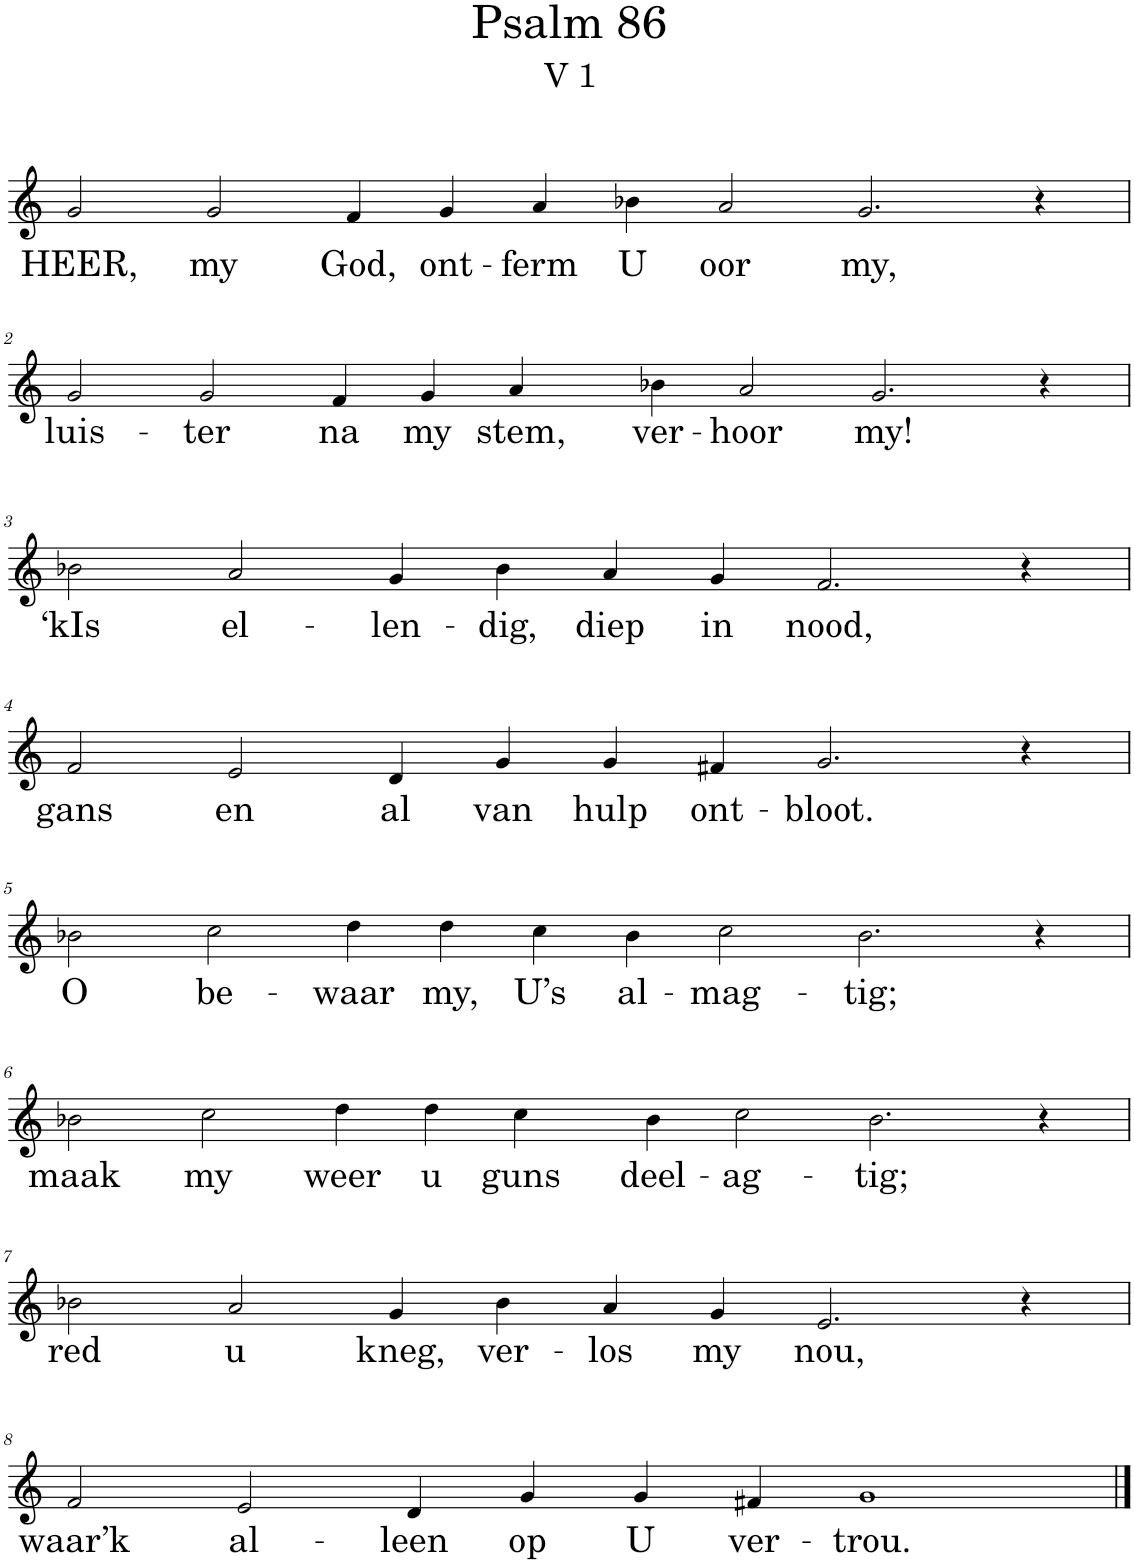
**kern	**text
*part1	*part1
*staff1	*staff1
*I"Pipe Organ	*
*I'Org.	*
*clefG2	*
*k[]	*
*M14/4	*
=1	=1
!	!LO:LY:b
2g/	HEER,
!	!LO:LY:b
2g/	my
!	!LO:LY:b
4f/	God,
!	!LO:LY:b
4g/	ont-
!	!LO:LY:b
4a/	-ferm
!	!LO:LY:b
4b-X\	U
!	!LO:LY:b
2a/	oor
!	!LO:LY:b
2.g/	my,
4r	.
!!LO:LB:g=z
=2	=2
!	!LO:LY:b
2g/	luis-
!	!LO:LY:b
2g/	-ter
!	!LO:LY:b
4f/	na
!	!LO:LY:b
4g/	my
!	!LO:LY:b
4a/	stem,
!	!LO:LY:b
4b-X\	ver-
!	!LO:LY:b
2a/	-hoor
!	!LO:LY:b
2.g/	my!
4r	.
!!LO:LB:g=z
=3	=3
*M12/4	*
!	!LO:LY:b
2b-X\	‘kIs
!	!LO:LY:b
2a/	el-
!	!LO:LY:b
4g/	-len-
!	!LO:LY:b
4b-\	-dig,
!	!LO:LY:b
4a/	diep
!	!LO:LY:b
4g/	in
!	!LO:LY:b
2.f/	nood,
4r	.
!!LO:LB:g=z
=4	=4
!	!LO:LY:b
2f/	gans
!	!LO:LY:b
2e/	en
!	!LO:LY:b
4d/	al
!	!LO:LY:b
4g/	van
!	!LO:LY:b
4g/	hulp
!	!LO:LY:b
4f#X/	ont-
!	!LO:LY:b
2.g/	-bloot.
4r	.
!!LO:LB:g=z
=5	=5
*M14/4	*
!	!LO:LY:b
2b-X\	O
!	!LO:LY:b
2cc\	be-
!	!LO:LY:b
4dd\	-waar
!	!LO:LY:b
4dd\	my,
!	!LO:LY:b
4cc\	U’s
!	!LO:LY:b
4b-\	al-
!	!LO:LY:b
2cc\	-mag-
!	!LO:LY:b
2.b-\	-tig;
4r	.
!!LO:LB:g=z
=6	=6
!	!LO:LY:b
2b-X\	maak
!	!LO:LY:b
2cc\	my
!	!LO:LY:b
4dd\	weer
!	!LO:LY:b
4dd\	u
!	!LO:LY:b
4cc\	guns
!	!LO:LY:b
4b-\	deel-
!	!LO:LY:b
2cc\	-ag-
!	!LO:LY:b
2.b-\	-tig;
4r	.
!!LO:LB:g=z
=7	=7
*M12/4	*
!	!LO:LY:b
2b-X\	red
!	!LO:LY:b
2a/	u
!	!LO:LY:b
4g/	kneg,
!	!LO:LY:b
4b-\	ver-
!	!LO:LY:b
4a/	-los
!	!LO:LY:b
4g/	my
!	!LO:LY:b
2.e/	nou,
4r	.
!!LO:LB:g=z
=8	=8
!	!LO:LY:b
2f/	waar’k
!	!LO:LY:b
2e/	al-
!	!LO:LY:b
4d/	-leen
!	!LO:LY:b
4g/	op
!	!LO:LY:b
4g/	U
!	!LO:LY:b
4f#X/	ver-
!	!LO:LY:b
1g	-trou.
==	==
*-	*-
